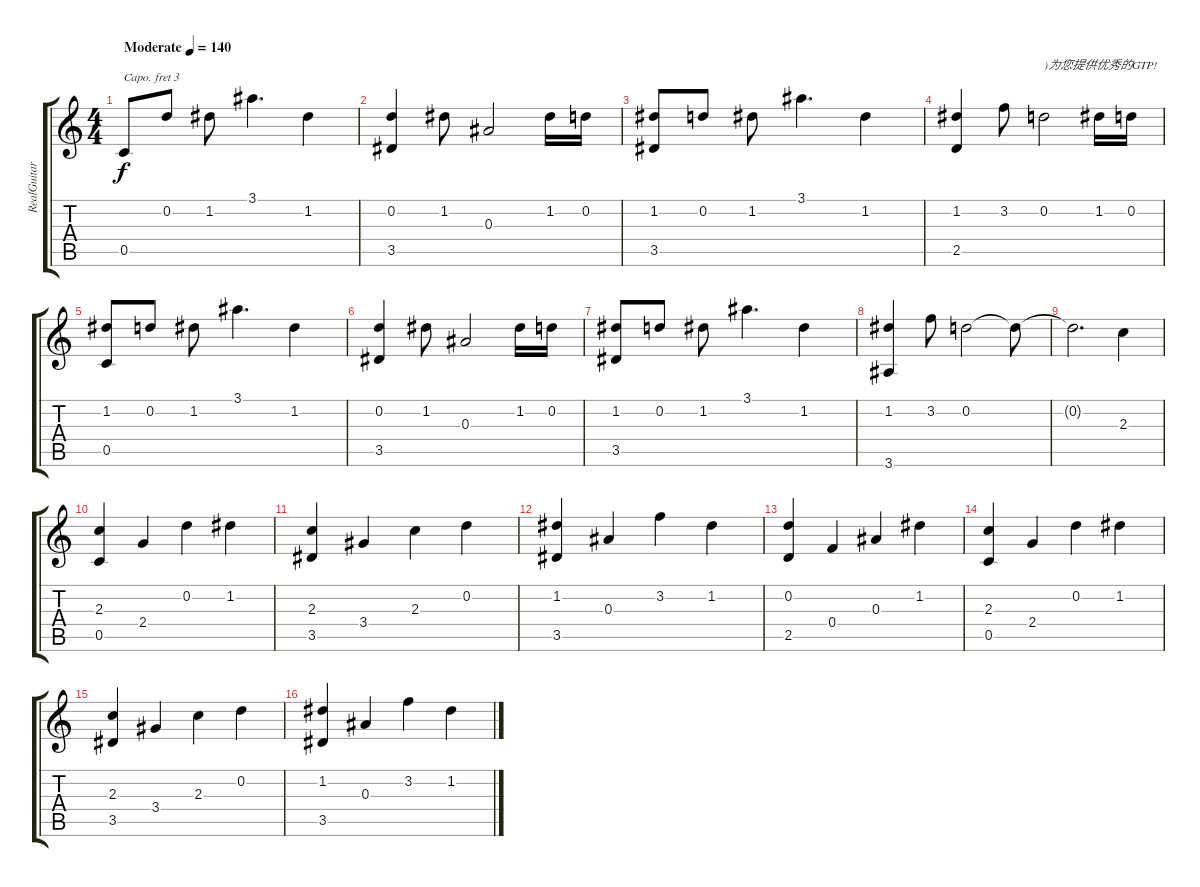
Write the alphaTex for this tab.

\track ("RealGuitar (MIDI)" "RealGuitar") {instrument acousticguitarnylon}
\staff {score tabs}
\capo 3
\tuning (E4 B3 G3 D3 A2 E2) {hide}
\ts (4 4)
\tempo (140 "Moderate")
\clef g2
\ks c
0.5.8{dy f instrument acousticguitarnylon} 0.2.8 1.2.8 3.1.4{d} 1.2.4 |
(0.2 3.5).4 1.2.8 0.3.2 1.2.16 0.2.16 |
(1.2 3.5).8 0.2.8 1.2.8 3.1.4{d} 1.2.4 |
(1.2 2.5).4 3.2.8 0.2.2{txt ")为您提供优秀的GTP!"} 1.2.16 0.2.16 |
(1.2 0.5).8 0.2.8 1.2.8 3.1.4{d} 1.2.4 |
(0.2 3.5).4 1.2.8 0.3.2 1.2.16 0.2.16 |
(1.2 3.5).8 0.2.8 1.2.8 3.1.4{d} 1.2.4 |
(1.2 3.6).4 3.2.8 0.2.2 0.2{t}.8 |
0.2{t}.2{d} 2.3.4 |
(2.3 0.5).4 2.4.4 0.2.4 1.2.4 |
(2.3 3.5).4 3.4.4 2.3.4 0.2.4 |
(1.2 3.5).4 0.3.4 3.2.4 1.2.4 |
(0.2 2.5).4 0.4.4 0.3.4 1.2.4 |
(2.3 0.5).4 2.4.4 0.2.4 1.2.4 |
(2.3 3.5).4 3.4.4 2.3.4 0.2.4 |
(1.2 3.5).4 0.3.4 3.2.4 1.2.4
